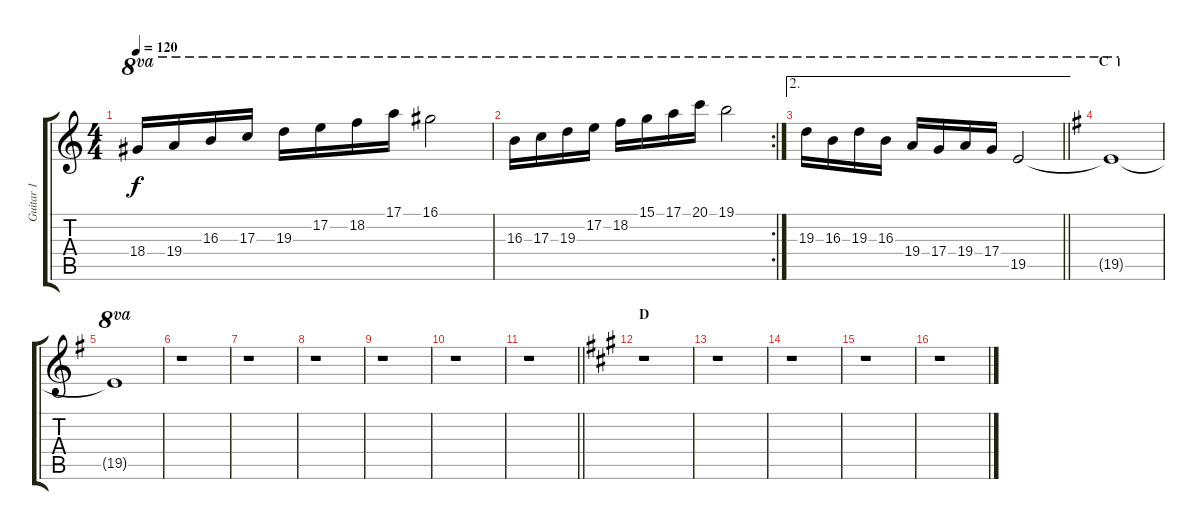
\track ("Guitar 1" "Guitar 1") {instrument distortionguitar}
\staff {score tabs}
\tuning (E4 B3 G3 D3 A2 E2) {hide}
\ts (4 4)
\tempo 120
\clef g2
\ks c
18.4.16{ot 8va dy f} 19.4.16{ot 8va} 16.3.16{ot 8va} 17.3.16{ot 8va} 19.3.16{ot 8va} 17.2.16{ot 8va} 18.2.16{ot 8va} 17.1.16{ot 8va} 16.1.2{ot 8va} |
\rc 2
16.3.16{ot 8va} 17.3.16{ot 8va} 19.3.16{ot 8va} 17.2.16{ot 8va} 18.2.16{ot 8va} 15.1.16{ot 8va} 17.1.16{ot 8va} 20.1.16{ot 8va} 19.1.2{ot 8va} |
\ae 2
\barLineRight lightlight
19.3.16{ot 8va} 16.3.16{ot 8va} 19.3.16{ot 8va} 16.3.16{ot 8va} 19.4.16{ot 8va} 17.4.16{ot 8va} 19.4.16{ot 8va} 17.4.16{ot 8va} 19.5.2{ot 8va} |
\section ("" "C")
\ks eminor
19.5{t}.1{ot 8va} |
19.5{t}.1{ot 8va} |
r.1 |
r.1 |
r.1 |
r.1 |
r.1 |
\barLineRight lightlight
r.1 |
\section ("" "D")
\ks f#minor
r.1 |
r.1 |
r.1 |
r.1 |
r.1
